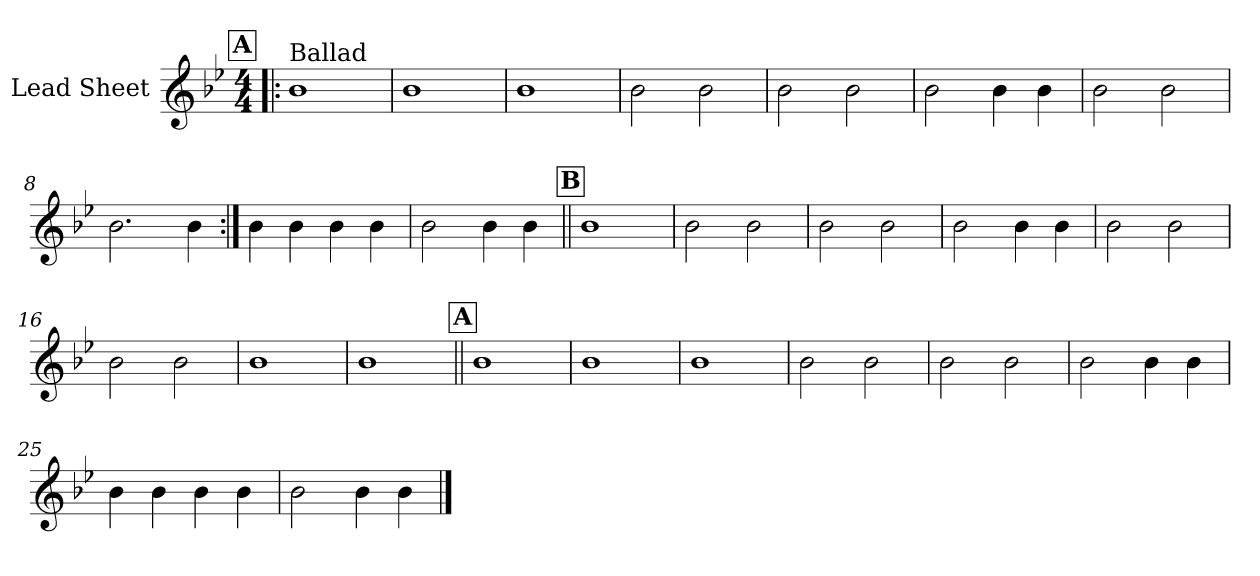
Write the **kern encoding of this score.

**kern
*part1
*staff1
*I"Lead Sheet
*clefG2
*k[b-e-]
*B-:
*M4/4
!!LO:REH:place=s1:a:fs=14:t=A
=1!|:
!LO:TX:a:t=Ballad
1b-
=2
1b-
=3
1b-
=4
2b-\
2b-\
!!LO:LB:g=z
=5
2b-\
2b-\
=6
2b-\
4b-\
4b-\
=7
2b-\
2b-\
=8
2.b-\
4b-\
!!LO:LB:g=z
=9:|!
4b-\
4b-\
4b-\
4b-\
=10
2b-\
4b-\
4b-\
!!LO:LB:g=z
!!LO:REH:place=s1:a:fs=14:t=B
=11||
1b-
=12
2b-\
2b-\
=13
2b-\
2b-\
=14
2b-\
4b-\
4b-\
!!LO:LB:g=z
=15
2b-\
2b-\
=16
2b-\
2b-\
=17
1b-
=18
1b-
!!LO:LB:g=z
!!LO:REH:place=s1:a:fs=14:t=A
=19||
1b-
=20
1b-
=21
1b-
=22
2b-\
2b-\
!!LO:LB:g=z
=23
2b-\
2b-\
=24
2b-\
4b-\
4b-\
=25
4b-\
4b-\
4b-\
4b-\
=26
2b-\
4b-\
4b-\
==
*-
